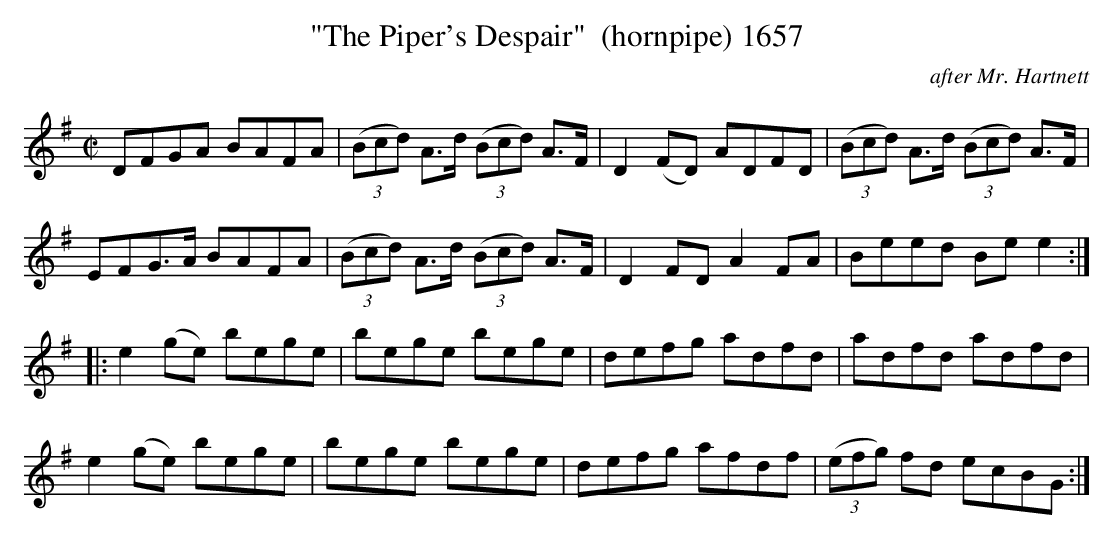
X:1
T:"The Piper's Despair"  (hornpipe) 1657
C:after Mr. Hartnett
BRENNAN July 2003 (HTTP://WWW.SOSYOURMOM.COM)
M:C|
L:1/8
K:G
DFGA BAFA|(3(Bcd) A3/2d/2 (3(Bcd) A3/2F/2|D2(FD) ADFD|(3(Bcd) A3/2d/2 (3(Bcd) A3/2F/2|
EFG3/2A/2 BAFA|(3(Bcd) A3/2d/2 (3(Bcd) A3/2F/2|D2FD A2FA|Beed Be e2:|
|:e2(ge) bege|bege bege|defg adfd|adfd adfd|
e2(ge) bege|bege bege|defg afdf|(3(efg) fd ecBG:|
